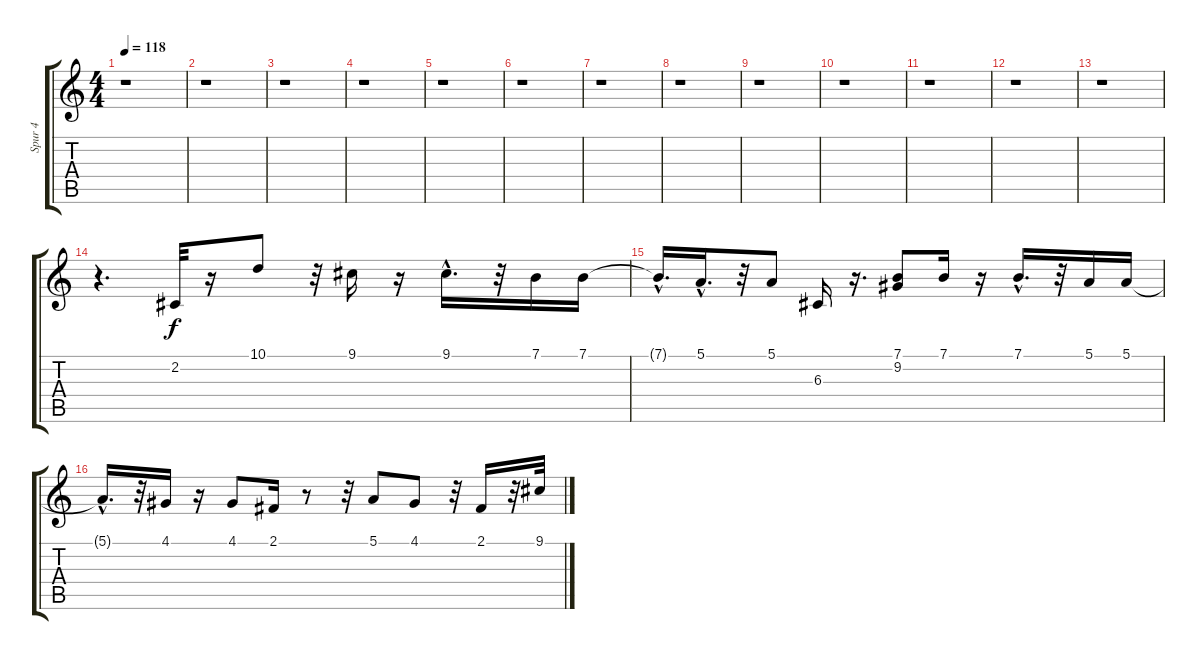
\track ("Spur 4" "Spur 4") {instrument clarinet}
\staff {score tabs}
\tuning (E4 B3 G3 D3 A2 E2) {hide}
\ts (4 4)
\tempo 118
\clef g2
\ks c
r.1{dy f} |
r.1 |
r.1 |
r.1 |
r.1 |
r.1 |
r.1 |
r.1 |
r.1 |
r.1 |
r.1 |
r.1 |
r.1 |
r.4{d} 2.2.32 r.16 10.1.8 r.32 9.1.16 r.16 9.1{hac}.16{d} r.32 7.1.16 7.1.16 |
7.1{hac t}.16{d} 5.1{hac}.16{d} r.32 5.1.8 6.3.16 r.16{d} (7.1 9.2).8 7.1.16 r.16 7.1{hac}.16{d} r.32 5.1.16 5.1.16 |
5.1{hac t}.16{d} r.32 4.1.16 r.16 4.1.8 2.1.16 r.8 r.32 5.1.8 4.1.8 r.32 2.1.16 r.32 9.1.32
